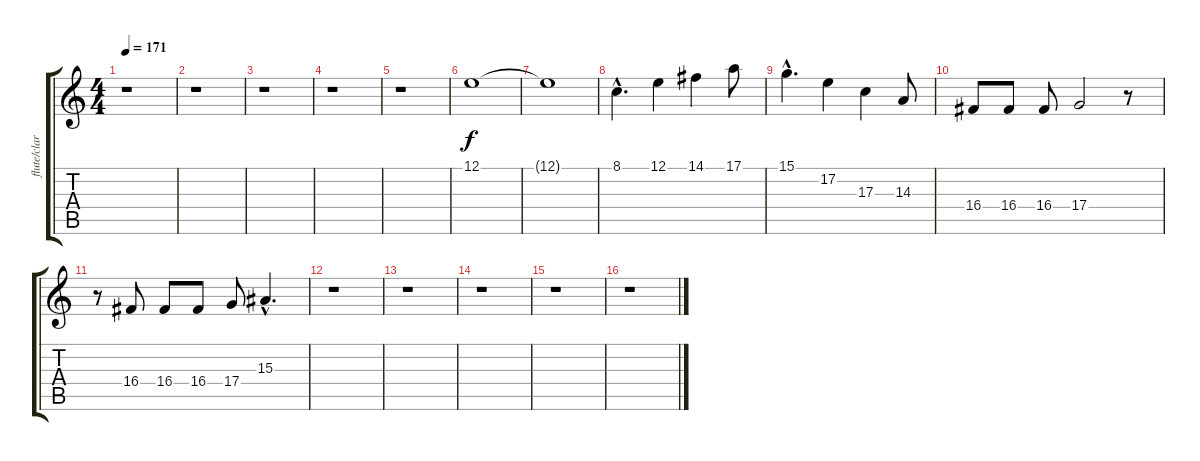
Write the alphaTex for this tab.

\track ("flute/clar" "flute/clar") {instrument flute}
\staff {score tabs}
\tuning (E4 B3 G3 D3 A2 E2) {hide}
\ts (4 4)
\tempo 171
\clef g2
\ks c
r.1{dy f instrument flute} |
r.1 |
r.1 |
r.1 |
r.1 |
12.1.1 |
12.1{t}.1 |
8.1{hac}.4{d} 12.1.4 14.1.4 17.1.8 |
15.1{hac}.4{d} 17.2.4 17.3.4 14.3.8 |
16.4.8 16.4.8 16.4.8 17.4.2 r.8 |
r.8 16.4.8 16.4.8 16.4.8 17.4.8 15.3{hac}.4{d} |
r.1 |
r.1 |
r.1 |
r.1 |
r.1
